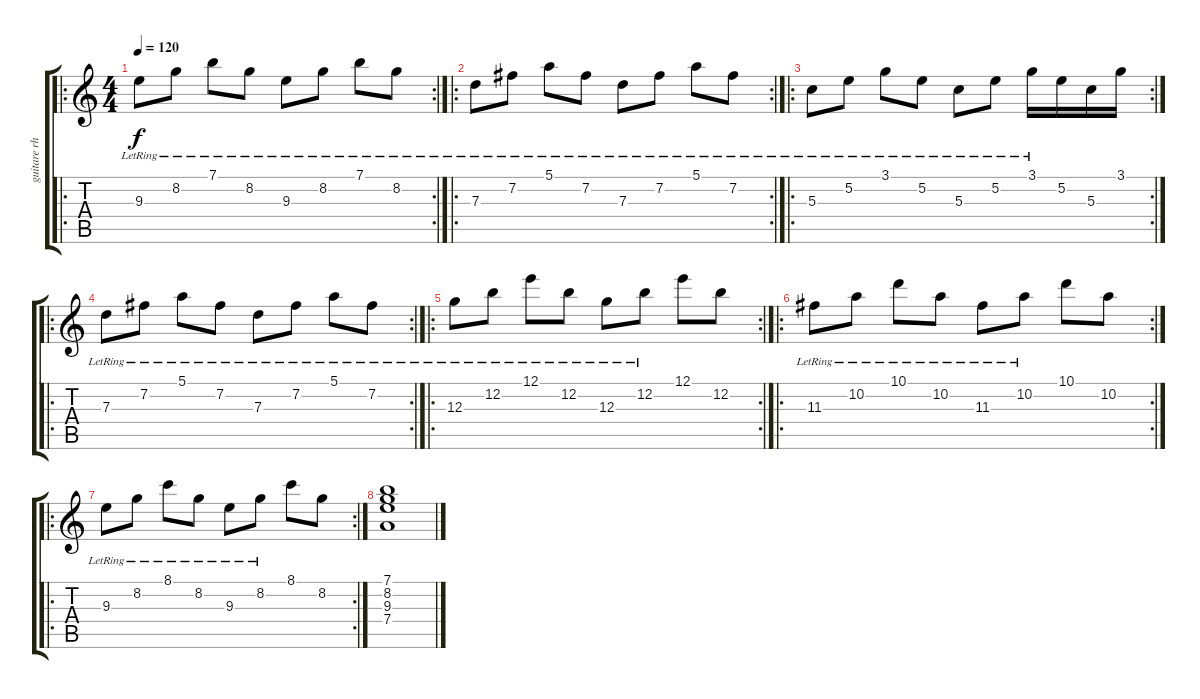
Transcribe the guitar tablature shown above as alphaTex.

\track ("guitare rhytmique" "guitare rh") {instrument overdrivenguitar}
\staff {score tabs}
\tuning (E4 B3 G3 D3 A2 E2) {hide}
\ro
\rc 2
\ts (4 4)
\tempo 120
\clef g2
\ks c
9.3{lr}.8{dy f instrument electricguitarjazz} 8.2{lr}.8 7.1{lr}.8 8.2{lr}.8 9.3{lr}.8 8.2{lr}.8 7.1{lr}.8 8.2{lr}.8 |
\ro
\rc 2
7.3{lr}.8 7.2{lr}.8 5.1{lr}.8 7.2{lr}.8 7.3{lr}.8 7.2{lr}.8 5.1{lr}.8 7.2{lr}.8 |
\ro
\rc 2
5.3{lr}.8 5.2{lr}.8 3.1{lr}.8 5.2{lr}.8 5.3{lr}.8 5.2{lr}.8 3.1{lr}.16 5.2.16 5.3.16 3.1.16 |
\ro
\rc 2
7.3{lr}.8 7.2{lr}.8 5.1{lr}.8 7.2{lr}.8 7.3{lr}.8 7.2{lr}.8 5.1{lr}.8 7.2{lr}.8 |
\ro
\rc 2
12.3{lr}.8 12.2{lr}.8 12.1{lr}.8 12.2{lr}.8 12.3{lr}.8 12.2{lr}.8 12.1.8 12.2.8 |
\ro
\rc 2
11.3{lr}.8 10.2{lr}.8 10.1{lr}.8 10.2{lr}.8 11.3{lr}.8 10.2{lr}.8 10.1.8 10.2.8 |
\ro
\rc 2
9.3{lr}.8 8.2{lr}.8 8.1{lr}.8 8.2{lr}.8 9.3{lr}.8 8.2{lr}.8 8.1.8 8.2.8 |
(7.1 8.2 9.3 7.4).1
